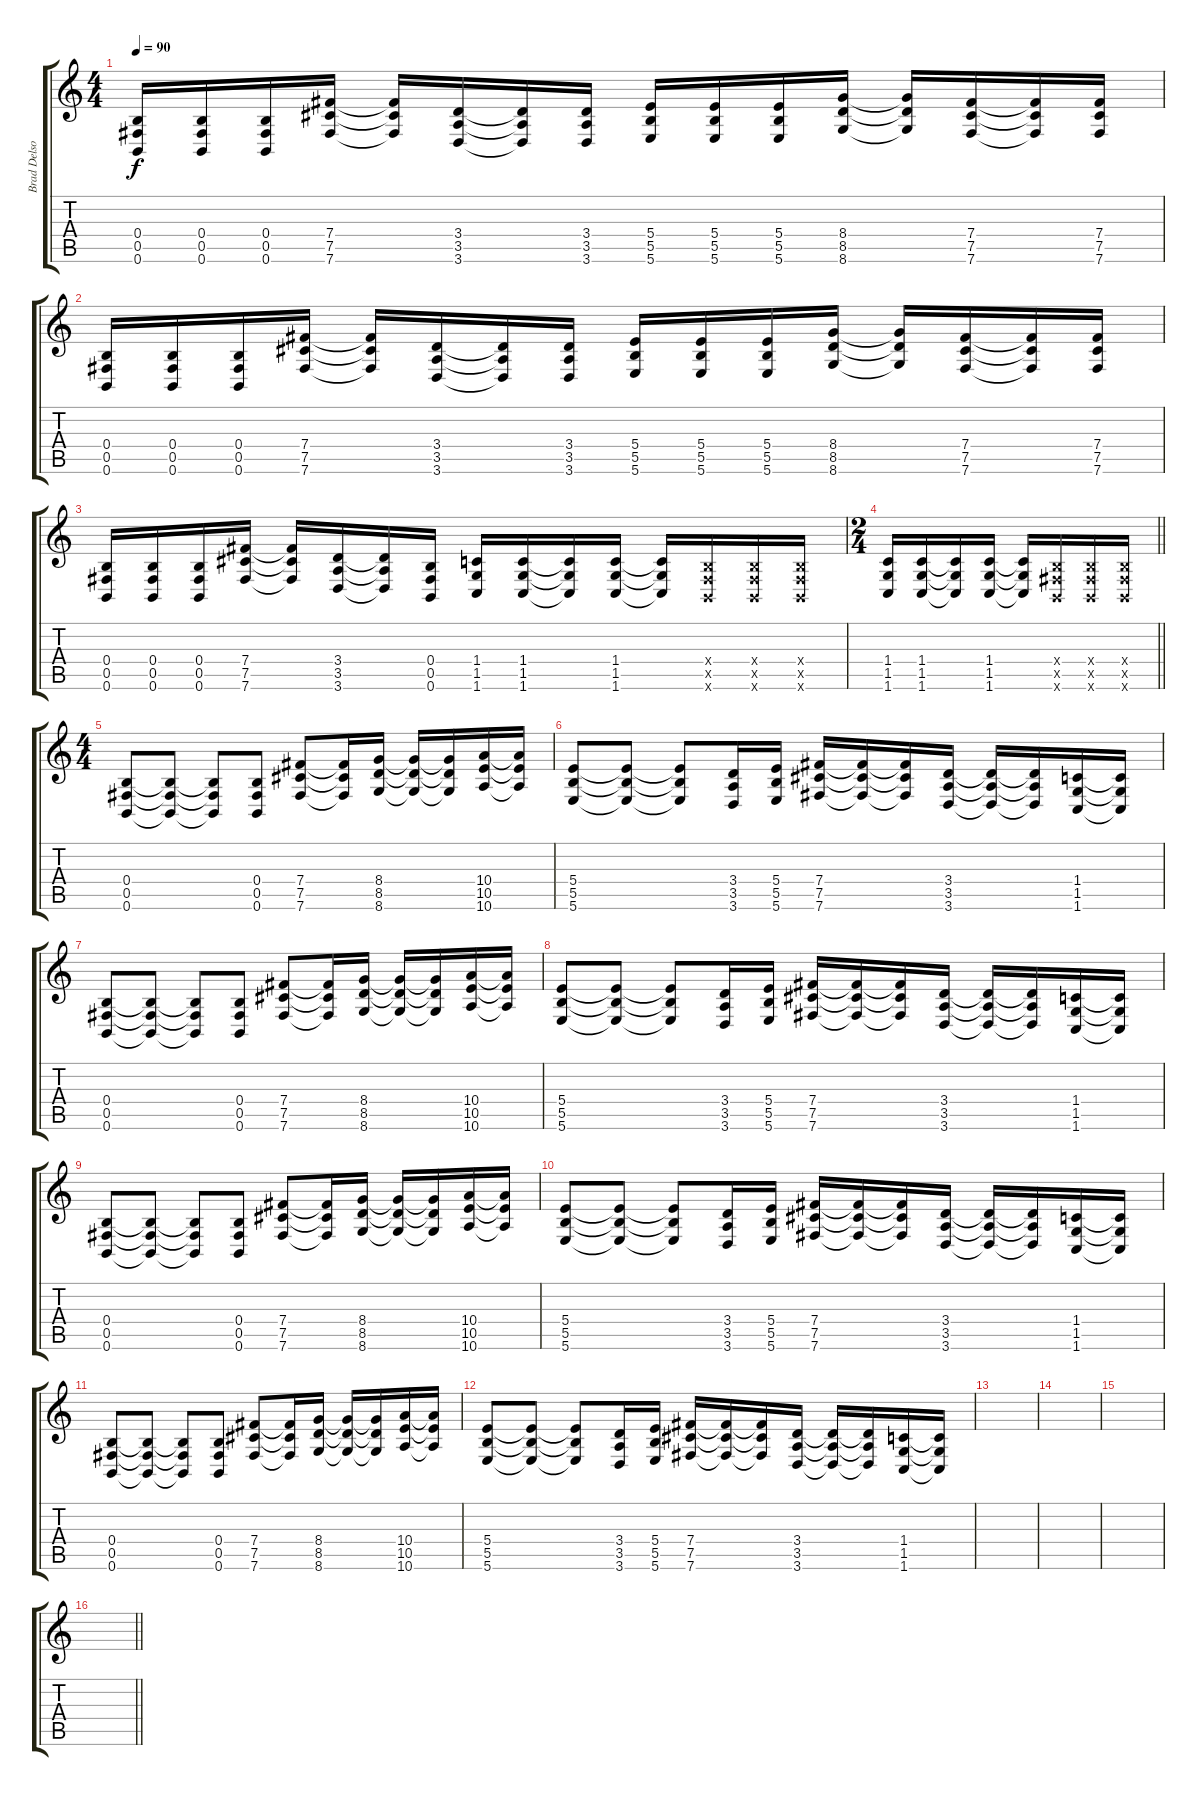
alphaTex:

\track ("Brad Delson - Guitar Effects" "Brad Delso") {instrument distortionguitar}
\staff {score tabs}
\tuning (Db4 Ab3 E3 B2 Gb2 B1) {hide}
\ts (4 4)
\tempo 90
\clef g2
\ks c
(0.4 0.5 0.6).16{dy f} (0.4 0.5 0.6).16 (0.4 0.5 0.6).16 (7.4 7.5 7.6).16 (7.4{t} 7.5{t} 7.6{t}).16 (3.4 3.5 3.6).16 (3.4{t} 3.5{t} 3.6{t}).16 (3.4 3.5 3.6).16 (5.4 5.5 5.6).16 (5.4 5.5 5.6).16 (5.4 5.5 5.6).16 (8.4 8.5 8.6).16 (8.4{t} 8.5{t} 8.6{t}).16 (7.4 7.5 7.6).16 (7.4{t} 7.5{t} 7.6{t}).16 (7.4 7.5 7.6).16 |
(0.4 0.5 0.6).16 (0.4 0.5 0.6).16 (0.4 0.5 0.6).16 (7.4 7.5 7.6).16 (7.4{t} 7.5{t} 7.6{t}).16 (3.4 3.5 3.6).16 (3.4{t} 3.5{t} 3.6{t}).16 (3.4 3.5 3.6).16 (5.4 5.5 5.6).16 (5.4 5.5 5.6).16 (5.4 5.5 5.6).16 (8.4 8.5 8.6).16 (8.4{t} 8.5{t} 8.6{t}).16 (7.4 7.5 7.6).16 (7.4{t} 7.5{t} 7.6{t}).16 (7.4 7.5 7.6).16 |
(0.4 0.5 0.6).16 (0.4 0.5 0.6).16 (0.4 0.5 0.6).16 (7.4 7.5 7.6).16 (7.4{t} 7.5{t} 7.6{t}).16 (3.4 3.5 3.6).16 (3.4{t} 3.5{t} 3.6{t}).16 (0.4 0.5 0.6).16 (1.4 1.5 1.6).16 (1.4 1.5 1.6).16 (1.4{t} 1.5{t} 1.6{t}).16 (1.4 1.5 1.6).16 (1.4{t} 1.5{t} 1.6{t}).16 (0.4{x} 0.5{x} 0.6{x}).16 (0.4{x} 0.5{x} 0.6{x}).16 (0.4{x} 0.5{x} 0.6{x}).16 |
\ts (2 4)
\barLineRight lightlight
(1.4 1.5 1.6).16 (1.4 1.5 1.6).16 (1.4{t} 1.5{t} 1.6{t}).16 (1.4 1.5 1.6).16 (1.4{t} 1.5{t} 1.6{t}).16 (0.4{x} 0.5{x} 0.6{x}).16 (0.4{x} 0.5{x} 0.6{x}).16 (0.4{x} 0.5{x} 0.6{x}).16 |
\ts (4 4)
(0.4 0.5 0.6).8 (0.4{t} 0.5{t} 0.6{t}).8 (0.4{t} 0.5{t} 0.6{t}).8 (0.4 0.5 0.6).8 (7.4 7.5 7.6).8 (7.4{t} 7.5{t} 7.6{t}).16 (8.4 8.5 8.6).16 (8.4{t} 8.5{t} 8.6{t}).16 (8.4{t} 8.5{t} 8.6{t}).16 (10.4 10.5 10.6).16 (10.4{t} 10.5{t} 10.6{t}).16 |
(5.4 5.5 5.6).8 (5.4{t} 5.5{t} 5.6{t}).8 (5.4{t} 5.5{t} 5.6{t}).8 (3.4 3.5 3.6).16 (5.4 5.5 5.6).16 (7.4 7.5 7.6).16 (7.4{t} 7.5{t} 7.6{t}).16 (7.4{t} 7.5{t} 7.6{t}).16 (3.4 3.5 3.6).16 (3.4{t} 3.5{t} 3.6{t}).16 (3.4{t} 3.5{t} 3.6{t}).16 (1.4 1.5 1.6).16 (1.4{t} 1.5{t} 1.6{t}).16 |
(0.4 0.5 0.6).8 (0.4{t} 0.5{t} 0.6{t}).8 (0.4{t} 0.5{t} 0.6{t}).8 (0.4 0.5 0.6).8 (7.4 7.5 7.6).8 (7.4{t} 7.5{t} 7.6{t}).16 (8.4 8.5 8.6).16 (8.4{t} 8.5{t} 8.6{t}).16 (8.4{t} 8.5{t} 8.6{t}).16 (10.4 10.5 10.6).16 (10.4{t} 10.5{t} 10.6{t}).16 |
(5.4 5.5 5.6).8 (5.4{t} 5.5{t} 5.6{t}).8 (5.4{t} 5.5{t} 5.6{t}).8 (3.4 3.5 3.6).16 (5.4 5.5 5.6).16 (7.4 7.5 7.6).16 (7.4{t} 7.5{t} 7.6{t}).16 (7.4{t} 7.5{t} 7.6{t}).16 (3.4 3.5 3.6).16 (3.4{t} 3.5{t} 3.6{t}).16 (3.4{t} 3.5{t} 3.6{t}).16 (1.4 1.5 1.6).16 (1.4{t} 1.5{t} 1.6{t}).16 |
(0.4 0.5 0.6).8 (0.4{t} 0.5{t} 0.6{t}).8 (0.4{t} 0.5{t} 0.6{t}).8 (0.4 0.5 0.6).8 (7.4 7.5 7.6).8 (7.4{t} 7.5{t} 7.6{t}).16 (8.4 8.5 8.6).16 (8.4{t} 8.5{t} 8.6{t}).16 (8.4{t} 8.5{t} 8.6{t}).16 (10.4 10.5 10.6).16 (10.4{t} 10.5{t} 10.6{t}).16 |
(5.4 5.5 5.6).8 (5.4{t} 5.5{t} 5.6{t}).8 (5.4{t} 5.5{t} 5.6{t}).8 (3.4 3.5 3.6).16 (5.4 5.5 5.6).16 (7.4 7.5 7.6).16 (7.4{t} 7.5{t} 7.6{t}).16 (7.4{t} 7.5{t} 7.6{t}).16 (3.4 3.5 3.6).16 (3.4{t} 3.5{t} 3.6{t}).16 (3.4{t} 3.5{t} 3.6{t}).16 (1.4 1.5 1.6).16 (1.4{t} 1.5{t} 1.6{t}).16 |
(0.4 0.5 0.6).8 (0.4{t} 0.5{t} 0.6{t}).8 (0.4{t} 0.5{t} 0.6{t}).8 (0.4 0.5 0.6).8 (7.4 7.5 7.6).8 (7.4{t} 7.5{t} 7.6{t}).16 (8.4 8.5 8.6).16 (8.4{t} 8.5{t} 8.6{t}).16 (8.4{t} 8.5{t} 8.6{t}).16 (10.4 10.5 10.6).16 (10.4{t} 10.5{t} 10.6{t}).16 |
(5.4 5.5 5.6).8 (5.4{t} 5.5{t} 5.6{t}).8 (5.4{t} 5.5{t} 5.6{t}).8 (3.4 3.5 3.6).16 (5.4 5.5 5.6).16 (7.4 7.5 7.6).16 (7.4{t} 7.5{t} 7.6{t}).16 (7.4{t} 7.5{t} 7.6{t}).16 (3.4 3.5 3.6).16 (3.4{t} 3.5{t} 3.6{t}).16 (3.4{t} 3.5{t} 3.6{t}).16 (1.4 1.5 1.6).16 (1.4{t} 1.5{t} 1.6{t}).16 |
|
|
|
\barLineRight lightlight
